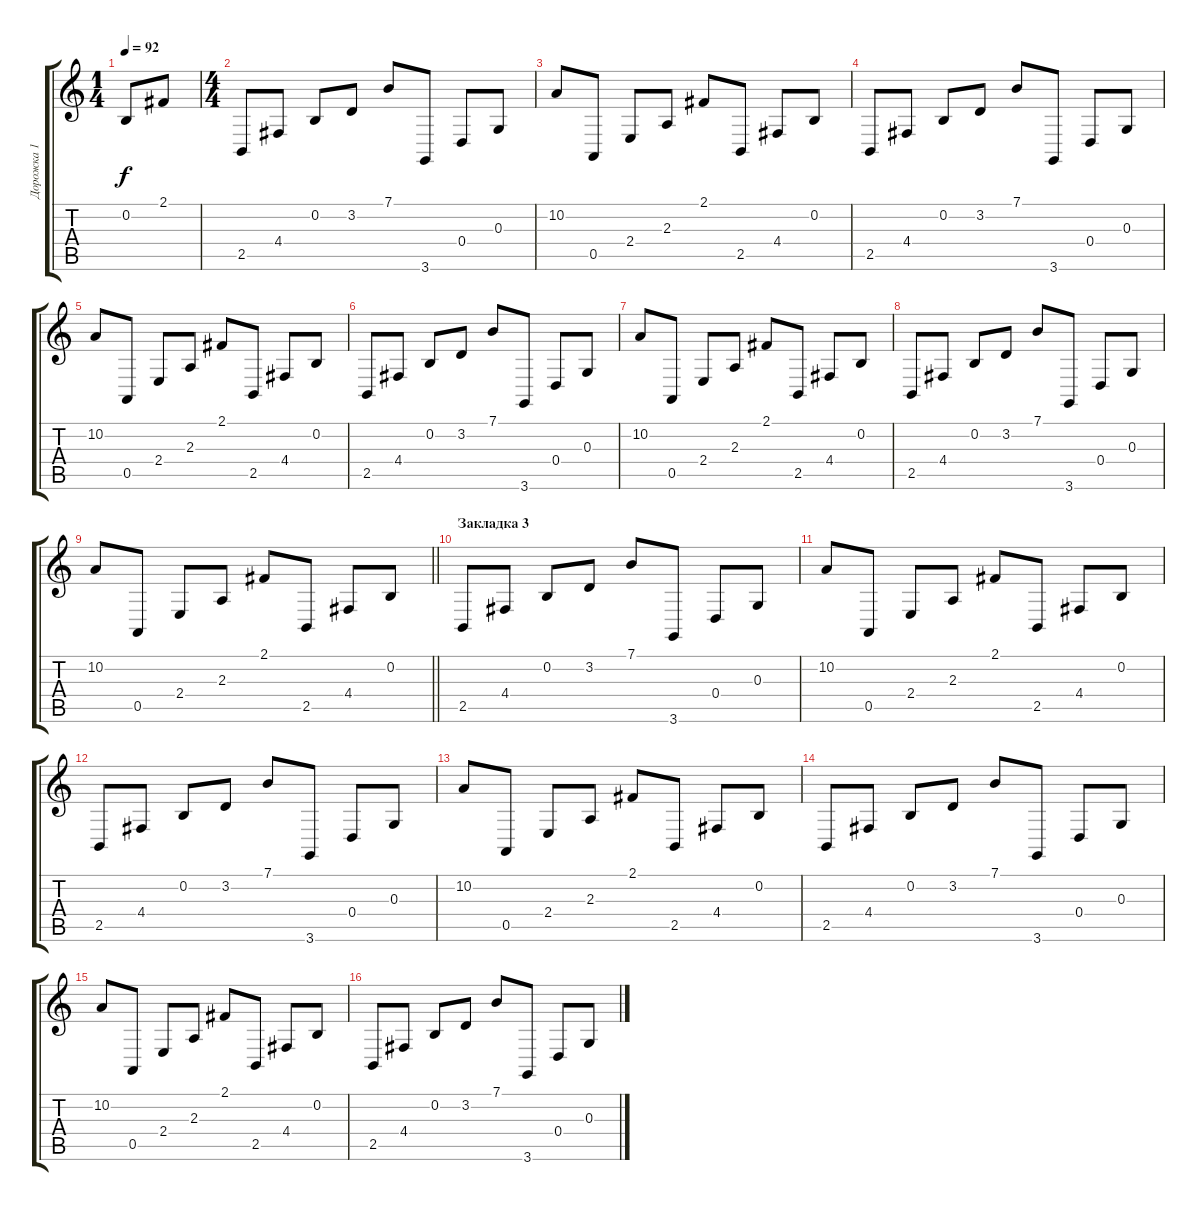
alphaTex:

\track ("Дорожка 1" "Дорожка 1") {instrument acousticgrandpiano}
\staff {score tabs}
\tuning (E4 B3 G3 D3 A2 E2) {hide}
\ts (1 4)
\tempo 92
\clef g2
\ks c
0.2.8{dy f} 2.1.8 |
\ts (4 4)
2.5.8 4.4.8 0.2.8 3.2.8 7.1.8 3.6.8 0.4.8 0.3.8 |
10.2.8 0.5.8 2.4.8 2.3.8 2.1.8 2.5.8 4.4.8 0.2.8 |
2.5.8 4.4.8 0.2.8 3.2.8 7.1.8 3.6.8 0.4.8 0.3.8 |
10.2.8 0.5.8 2.4.8 2.3.8 2.1.8 2.5.8 4.4.8 0.2.8 |
2.5.8 4.4.8 0.2.8 3.2.8 7.1.8 3.6.8 0.4.8 0.3.8 |
10.2.8 0.5.8 2.4.8 2.3.8 2.1.8 2.5.8 4.4.8 0.2.8 |
2.5.8 4.4.8 0.2.8 3.2.8 7.1.8 3.6.8 0.4.8 0.3.8 |
\barLineRight lightlight
10.2.8 0.5.8 2.4.8 2.3.8 2.1.8 2.5.8 4.4.8 0.2.8 |
\section ("" "Закладка 3")
2.5.8 4.4.8 0.2.8 3.2.8 7.1.8 3.6.8 0.4.8 0.3.8 |
10.2.8 0.5.8 2.4.8 2.3.8 2.1.8 2.5.8 4.4.8 0.2.8 |
2.5.8 4.4.8 0.2.8 3.2.8 7.1.8 3.6.8 0.4.8 0.3.8 |
10.2.8 0.5.8 2.4.8 2.3.8 2.1.8 2.5.8 4.4.8 0.2.8 |
2.5.8 4.4.8 0.2.8 3.2.8 7.1.8 3.6.8 0.4.8 0.3.8 |
10.2.8 0.5.8 2.4.8 2.3.8 2.1.8 2.5.8 4.4.8 0.2.8 |
2.5.8 4.4.8 0.2.8 3.2.8 7.1.8 3.6.8 0.4.8 0.3.8
